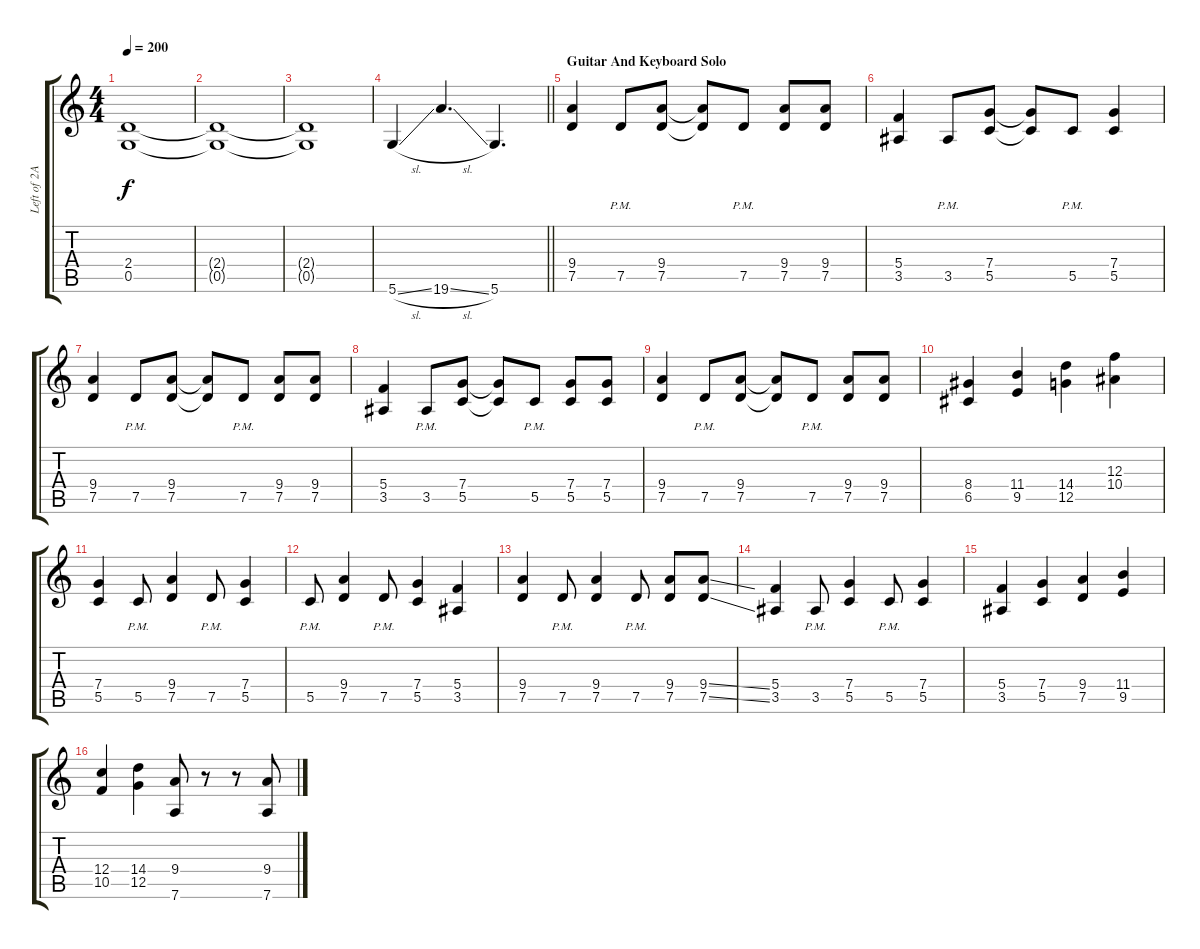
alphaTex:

\track ("Left of 2A" "Left of 2A") {instrument distortionguitar}
\staff {score tabs}
\tuning (D4 A3 F3 C3 G2 D2) {hide}
\ts (4 4)
\tempo 200
\clef g2
\ks c
(2.4{t} 0.5{t}).1{dy f} |
(2.4{t} 0.5{t}).1 |
(2.4{t} 0.5{t}).1 |
\barLineRight lightlight
5.6{sl}.4 19.6{sl}.4{d} 5.6.4{d} |
\section ("" "Guitar And Keyboard Solo")
(9.4 7.5).4 7.5{pm}.8 (9.4 7.5).8 (9.4{t} 7.5{t}).8 7.5{pm}.8 (9.4 7.5).8 (9.4 7.5).8 |
(5.4 3.5).4 3.5{pm}.8 (7.4 5.5).8 (7.4{t} 5.5{t}).8 5.5{pm}.8 (7.4 5.5).4 |
(9.4 7.5).4 7.5{pm}.8 (9.4 7.5).8 (9.4{t} 7.5{t}).8 7.5{pm}.8 (9.4 7.5).8 (9.4 7.5).8 |
(5.4 3.5).4 3.5{pm}.8 (7.4 5.5).8 (7.4{t} 5.5{t}).8 5.5{pm}.8 (7.4 5.5).8 (7.4 5.5).8 |
(9.4 7.5).4 7.5{pm}.8 (9.4 7.5).8 (9.4{t} 7.5{t}).8 7.5{pm}.8 (9.4 7.5).8 (9.4 7.5).8 |
(8.4 6.5).4 (11.4 9.5).4 (14.4 12.5).4 (12.3 10.4).4 |
(7.4 5.5).4 5.5{pm}.8 (9.4 7.5).4 7.5{pm}.8 (7.4 5.5).4 |
5.5{pm}.8 (9.4 7.5).4 7.5{pm}.8 (7.4 5.5).4 (5.4 3.5).4 |
(9.4 7.5).4 7.5{pm}.8 (9.4 7.5).4 7.5{pm}.8 (9.4 7.5).8 (9.4{ss} 7.5{ss}).8 |
(5.4 3.5).4 3.5{pm}.8 (7.4 5.5).4 5.5{pm}.8 (7.4 5.5).4 |
(5.4 3.5).4 (7.4 5.5).4 (9.4 7.5).4 (11.4 9.5).4 |
(12.4 10.5).4 (14.4 12.5).4 (9.4 7.6).8 r.8 r.8 (9.4 7.6).8
